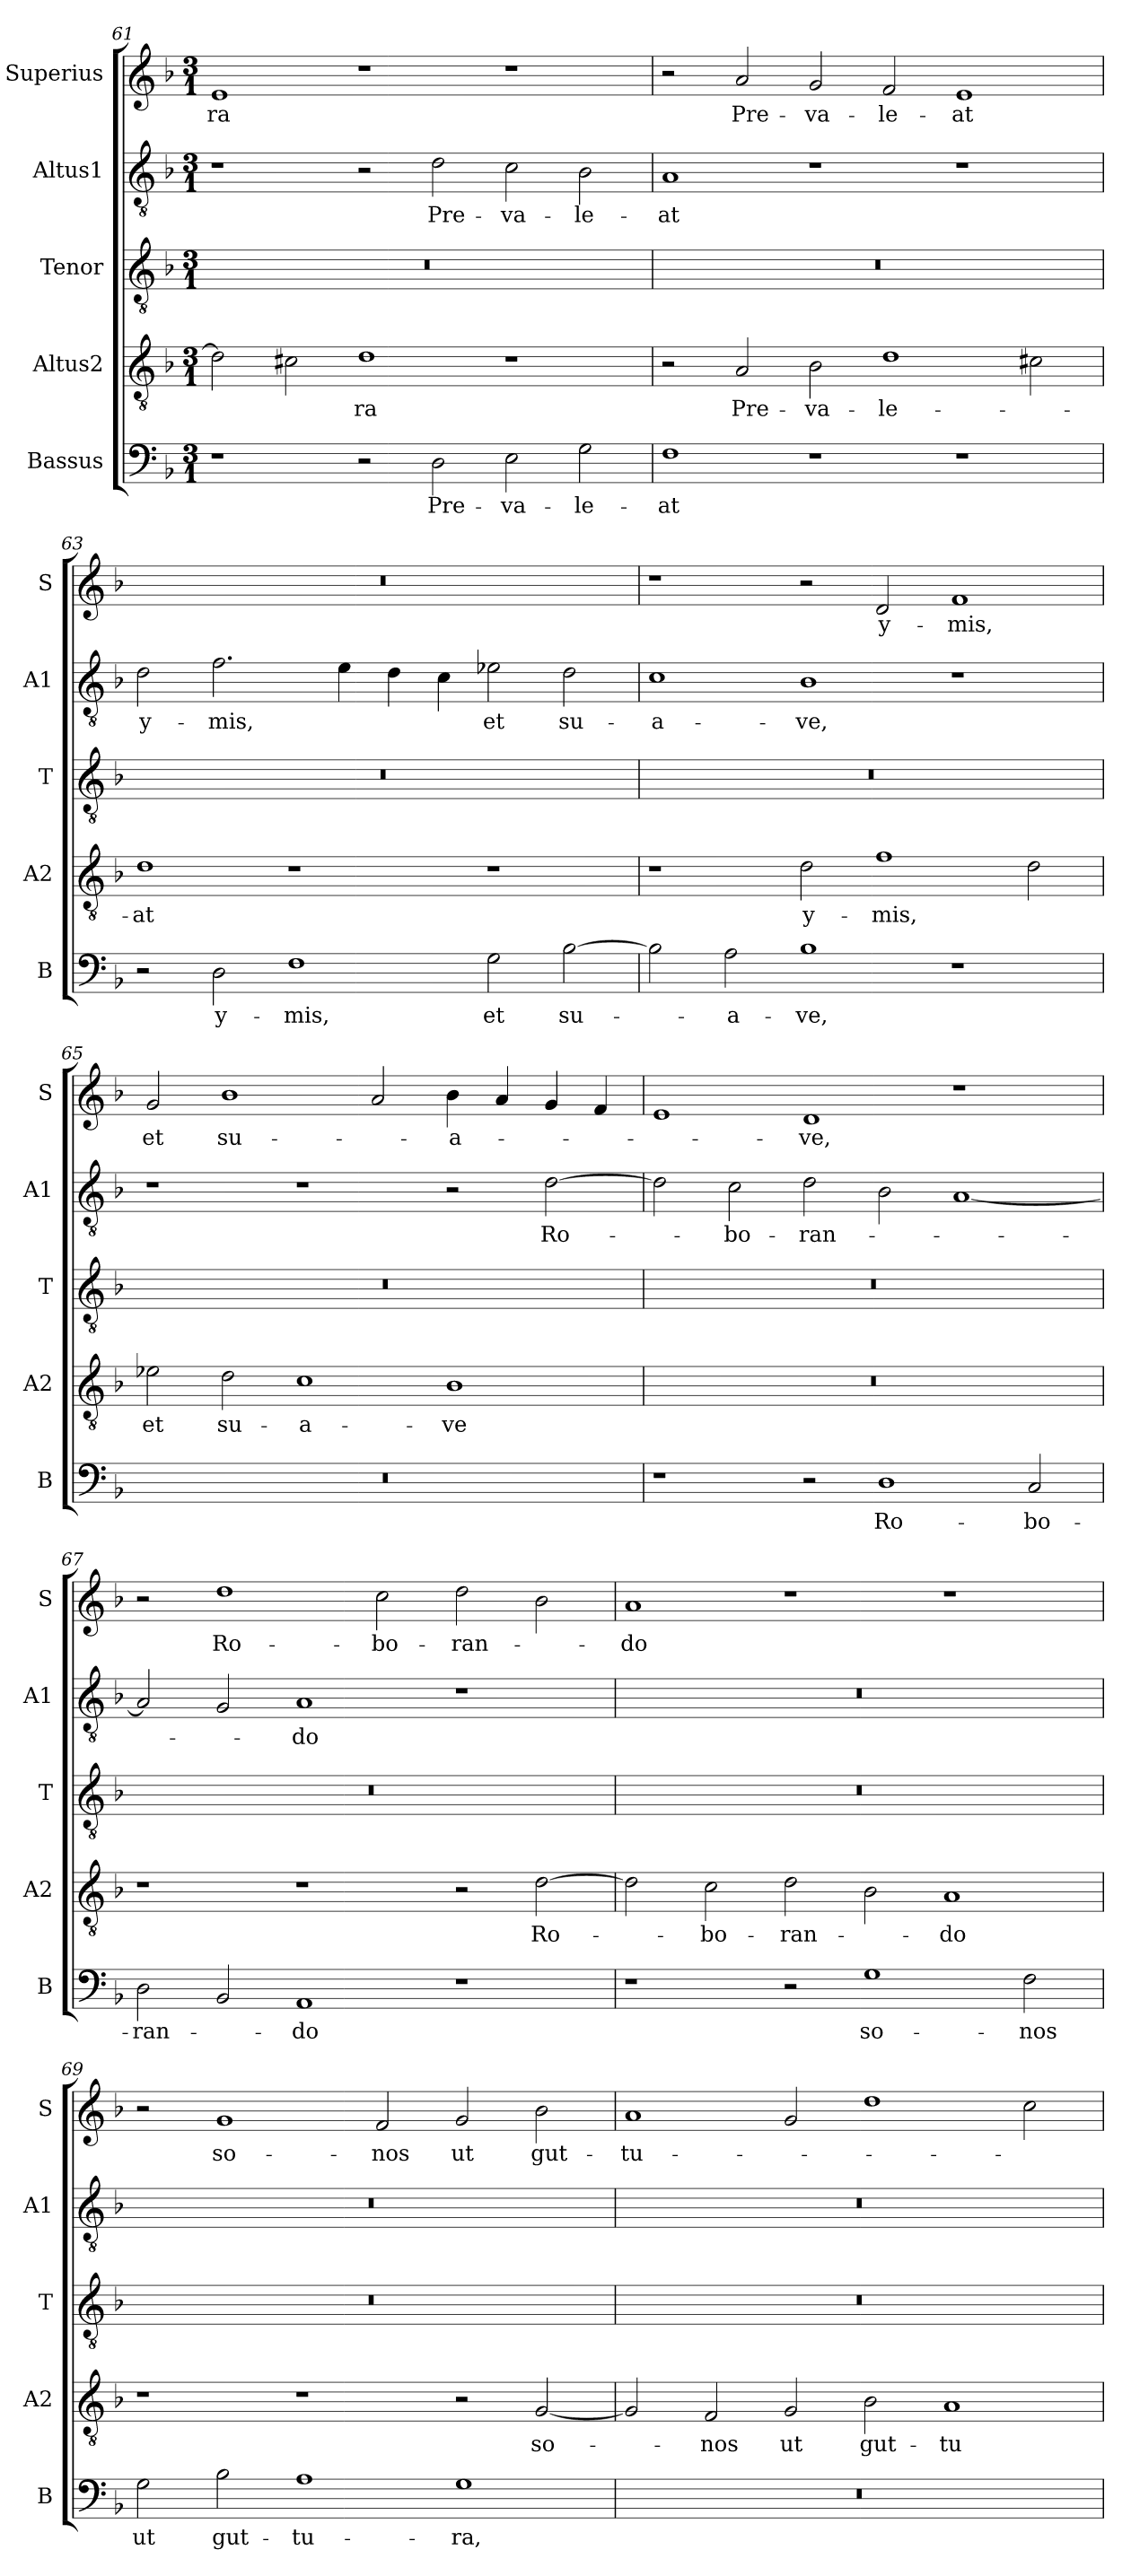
**kern	**text	**kern	**text	**kern	**kern	**text	**kern	**text
*part5	*part5	*part4	*part4	*part3	*part2	*part2	*part1	*part1
*staff5	*staff5	*staff4	*staff4	*staff3	*staff2	*staff2	*staff1	*staff1
*I"Bassus	*	*I"Altus2	*	*I"Tenor	*I"Altus1	*	*I"Superius	*
*I'B	*	*I'A2	*	*I'T	*I'A1	*	*I'S	*
*clefF4	*	*clefGv2	*	*clefGv2	*clefGv2	*	*clefG2	*
*k[b-]	*	*k[b-]	*	*k[b-]	*k[b-]	*	*k[b-]	*
*M3/1	*	*M3/1	*	*M3/1	*M3/1	*	*M3/1	*
=61	=61	=61	=61	=61	=61	=61	=61	=61
1r	.	2d\]	.	0.r	1r	.	1e	-ra
.	.	2c#X\	.	.	.	.	.	.
2r	.	1d	-ra	.	2r	.	1r	.
2D\	Pre-	.	.	.	2d\	Pre-	.	.
2E\	-va-	1r	.	.	2c\	-va-	1r	.
2G\	-le-	.	.	.	2B-\	-le-	.	.
=62	=62	=62	=62	=62	=62	=62	=62	=62
1F	-at	2r	.	0.r	1A	-at	2r	.
.	.	2A/	Pre-	.	.	.	2a/	Pre-
1r	.	2B-\	-va-	.	1r	.	2g/	-va-
.	.	1d	-le-	.	.	.	2f/	-le-
1r	.	.	.	.	1r	.	1e	-at
.	.	2c#X\	.	.	.	.	.	.
=63	=63	=63	=63	=63	=63	=63	=63	=63
2r	.	1d	-at	0.r	2d\	y-	0.r	.
2D\	y-	.	.	.	2.f\	-mis,	.	.
1F	-mis,	1r	.	.	.	.	.	.
.	.	.	.	.	4e\	.	.	.
.	.	.	.	.	4d\	.	.	.
.	.	.	.	.	4c\	.	.	.
2G\	et	1r	.	.	2e-X\	et	.	.
[2B-\	su-	.	.	.	2d\	su-	.	.
=64	=64	=64	=64	=64	=64	=64	=64	=64
2B-\]	.	1r	.	0.r	1c	-a-	1r	.
2A\	-a-	.	.	.	.	.	.	.
1B-	-ve,	2d\	y-	.	1B-	-ve,	2r	.
.	.	1f	-mis,	.	.	.	2d/	y-
1r	.	.	.	.	1r	.	1f	mis,
.	.	2d\	.	.	.	.	.	.
=65	=65	=65	=65	=65	=65	=65	=65	=65
0.r	.	2e-X\	et	0.r	1r	.	2g/	et
.	.	2d\	su-	.	.	.	1b-	su-
.	.	1c	-a-	.	1r	.	.	.
.	.	.	.	.	.	.	2a/	.
.	.	1B-	-ve	.	2r	.	4b-\	-a-
.	.	.	.	.	.	.	4a/	.
.	.	.	.	.	[2d\	Ro-	4g/	.
.	.	.	.	.	.	.	4f/	.
=66	=66	=66	=66	=66	=66	=66	=66	=66
1r	.	0.r	.	0.r	2d\]	.	1e	.
.	.	.	.	.	2c\	-bo-	.	.
2r	.	.	.	.	2d\	-ran-	1d	-ve,
1D	Ro-	.	.	.	2B-\	.	.	.
.	.	.	.	.	[1A	.	1r	.
2C/	-bo-	.	.	.	.	.	.	.
=67	=67	=67	=67	=67	=67	=67	=67	=67
2D\	-ran-	1r	.	0.r	2A/]	.	2r	.
2BB-/	.	.	.	.	2G/	.	1dd	Ro-
1AA	-do	1r	.	.	1A	-do	.	.
.	.	.	.	.	.	.	2cc\	-bo-
1r	.	2r	.	.	1r	.	2dd\	-ran-
.	.	[2d\	Ro-	.	.	.	2b-\	.
=68	=68	=68	=68	=68	=68	=68	=68	=68
1r	.	2d\]	.	0.r	0.r	.	1a	-do
.	.	2c\	-bo-	.	.	.	.	.
2r	.	2d\	-ran-	.	.	.	1r	.
1G	so-	2B-\	.	.	.	.	.	.
.	.	1A	-do	.	.	.	1r	.
2F\	-nos	.	.	.	.	.	.	.
=69	=69	=69	=69	=69	=69	=69	=69	=69
2G\	ut	1r	.	0.r	0.r	.	2r	.
2B-\	gut-	.	.	.	.	.	1g	so-
1A	-tu-	1r	.	.	.	.	.	.
.	.	.	.	.	.	.	2f/	-nos
1G	-ra,	2r	.	.	.	.	2g/	ut
.	.	[2G/	so-	.	.	.	2b-\	gut-
=70	=70	=70	=70	=70	=70	=70	=70	=70
0.r	.	2G/]	.	0.r	0.r	.	1a	-tu-
.	.	2F/	-nos	.	.	.	.	.
.	.	2G/	ut	.	.	.	2g/	.
.	.	2B-\	gut-	.	.	.	1dd	.
.	.	1A	-tu-	.	.	.	.	.
.	.	.	.	.	.	.	2cc\	.
=	=	=	=	=	=	=	=	=
*-	*-	*-	*-	*-	*-	*-	*-	*-
